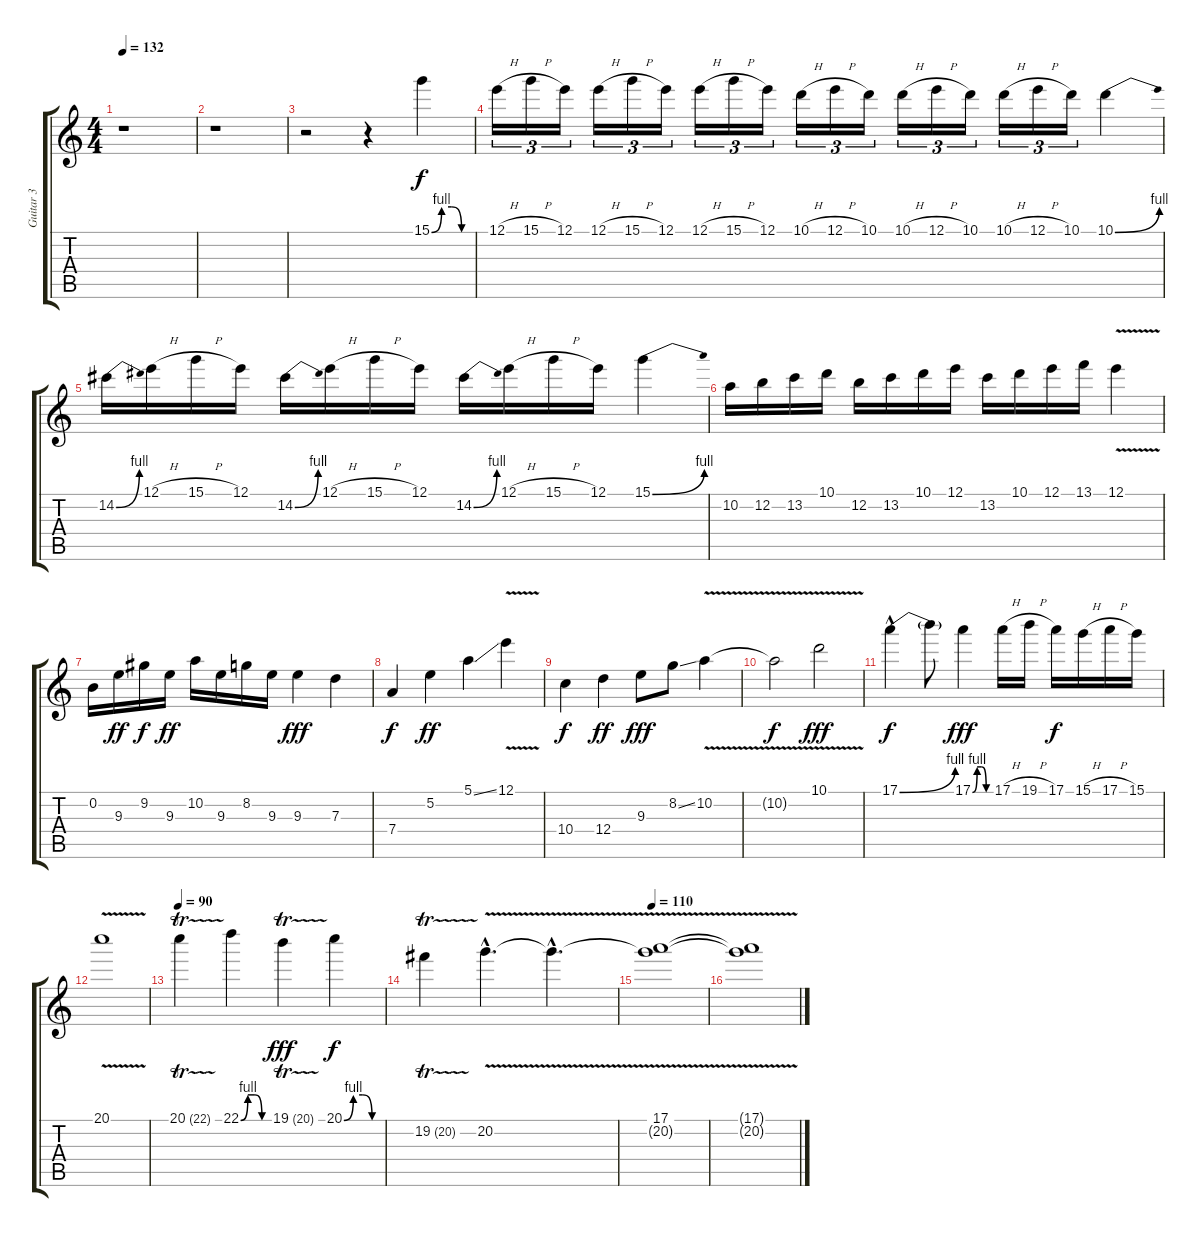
\track ("Guitar 3" "Guitar 3") {instrument overdrivenguitar}
\staff {score tabs}
\tuning (E4 B3 G3 D3 A2 E2) {hide}
\ts (4 4)
\tempo 132
\clef g2
\ks c
r.1{dy fff} |
r.1 |
r.2 r.4 15.1{be (custom 0 0 15 4 30 4 45 0 60 0)}.4{dy f} |
12.1{h}.16{tu (3 2)} 15.1{h}.16{tu (3 2)} 12.1.16{tu (3 2)} 12.1{h}.16{tu (3 2)} 15.1{h}.16{tu (3 2)} 12.1.16{tu (3 2)} 12.1{h}.16{tu (3 2)} 15.1{h}.16{tu (3 2)} 12.1.16{tu (3 2)} 10.1{h}.16{tu (3 2)} 12.1{h}.16{tu (3 2)} 10.1.16{tu (3 2)} 10.1{h}.16{tu (3 2)} 12.1{h}.16{tu (3 2)} 10.1.16{tu (3 2)} 10.1{h}.16{tu (3 2)} 12.1{h}.16{tu (3 2)} 10.1.16{tu (3 2)} 10.1{be (bend 0 0 60 4)}.4 |
14.2{be (bend 0 0 60 4)}.16 12.1{h}.16 15.1{h}.16 12.1.16 14.2{be (bend 0 0 60 4)}.16 12.1{h}.16 15.1{h}.16 12.1.16 14.2{be (bend 0 0 60 4)}.16 12.1{h}.16 15.1{h}.16 12.1.16 15.1{be (bend 0 0 60 4)}.4 |
10.2.16 12.2.16 13.2.16 10.1.16 12.2.16 13.2.16 10.1.16 12.1.16 13.2.16 10.1.16 12.1.16 13.1.16 12.1{v}.4 |
0.2.16 9.3.16{dy ff} 9.2.16{dy f} 9.3.16{dy ff} 10.2.16 9.3.16 8.2.16 9.3.16 9.3.4{dy fff} 7.3.4 |
7.4.4{dy f} 5.2.4{dy ff} 5.1{ss}.4 12.1{v}.4 |
10.4.4{dy f} 12.4.4{dy ff} 9.3.8{dy fff} 8.2{ss}.8 10.2{v}.4 |
10.2{t}.2{dy f} 10.1{v}.2{dy fff} |
17.1{be (bend 0 0 60 4) hac}.4{dy f} 17.1{t}.8 17.1{be (custom 0 0 15 4 30 4 45 0 60 0)}.4{dy fff} 17.1{h}.16 19.1{h}.16 17.1.16{dy f} 15.1{h}.16 17.1{h}.16 15.1.16 |
20.1{v}.1 |
\tempo 90
20.1{tr (22 16)}.4 22.1{be (custom 0 0 15 4 30 4 45 0 60 0)}.4 19.1{tr (20 16)}.4{dy fff} 20.1{be (custom 0 0 15 4 30 4 45 0 60 0)}.4{dy f} |
19.2{tr (20 16)}.4 20.2{v hac}.4{d} 20.2{hac t}.4{d} |
\tempo 110
(17.1{v} 20.2{t}).1 |
(17.1{t} 20.2{t}).1
